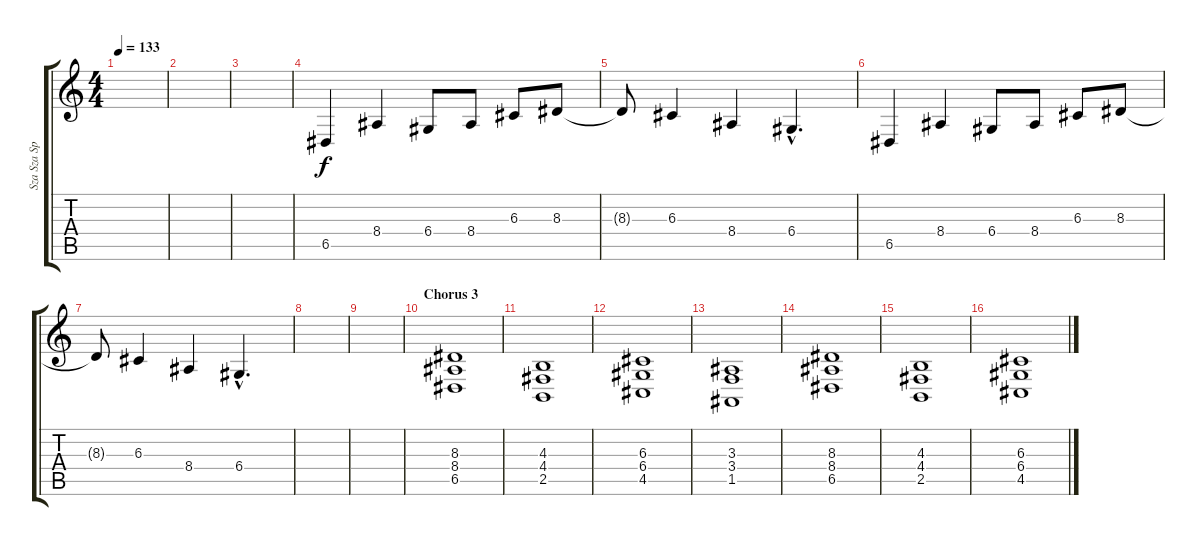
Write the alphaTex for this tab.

\track ("Sza Sza Speck" "Sza Sza Sp") {instrument reedorgan}
\staff {score tabs}
\tuning (E4 B3 G3 D3 A2 E2) {hide}
\ts (4 4)
\tempo 133
\clef g2
\ks c
|
|
|
6.5.4{volume 10} 8.4.4 6.4.8 8.4.8 6.3.8 8.3.8 |
8.3{t}.8 6.3.4 8.4.4 6.4{hac}.4{d} |
6.5.4 8.4.4 6.4.8 8.4.8 6.3.8 8.3.8 |
8.3{t}.8 6.3.4 8.4.4 6.4{hac}.4{d} |
|
|
\section ("" "Chorus 3")
(8.3 8.4 6.5).1 |
(4.3 4.4 2.5).1 |
(6.3 6.4 4.5).1 |
(3.3 3.4 1.5).1 |
(8.3 8.4 6.5).1 |
(4.3 4.4 2.5).1 |
(6.3 6.4 4.5).1
